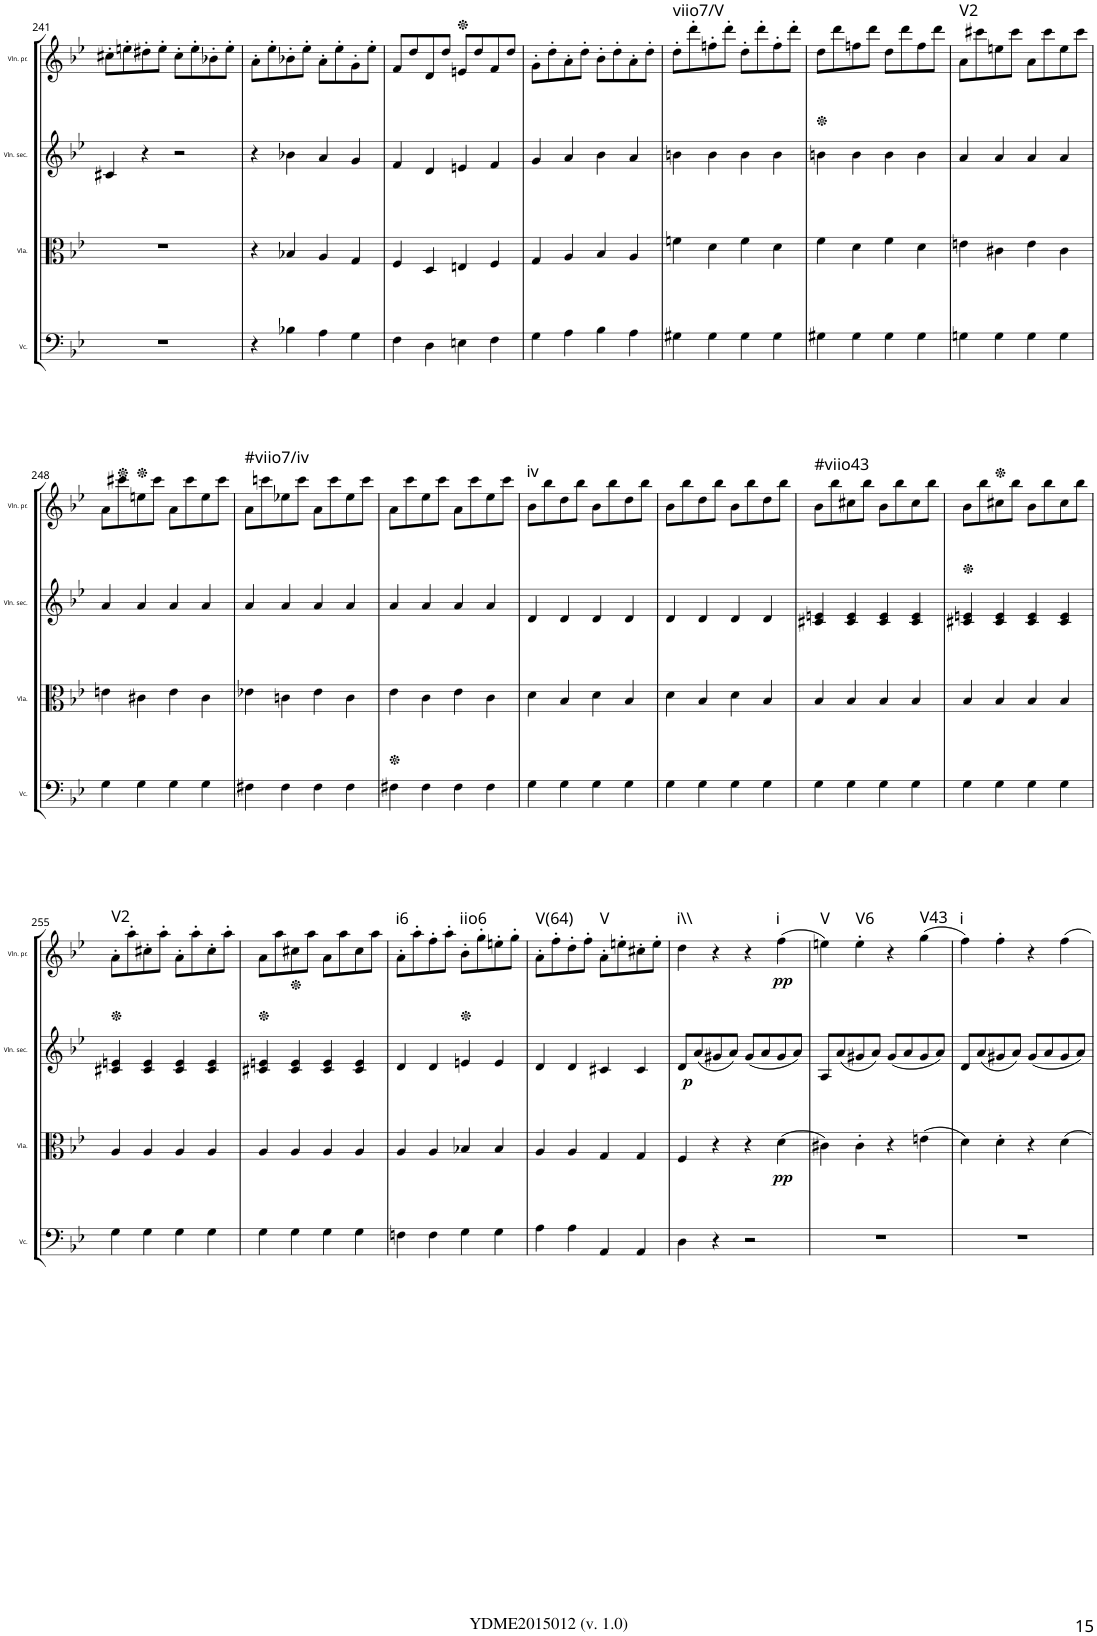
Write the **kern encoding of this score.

**kern	**kern	**dynam	**kern	**dynam	**kern	**dynam	**harte
*part4	*part3	*part3	*part2	*part2	*part1	*part1	*part1
*staff4	*staff3	*staff3	*staff2	*staff2	*staff1	*staff1	*
*I"Violoncelle	*I"Viola	*	*I"Violino secondo	*	*I"Violino primo	*	*
*I'Vc.	*I'Vla.	*	*I'Vln. sec.	*	*I'Vln. pr.	*	*
!!LO:PB:g=z
*clefF4	*clefC3	*	*clefG2	*	*clefG2	*	*
*k[b-e-]	*k[b-e-]	*	*k[b-e-]	*	*k[b-e-]	*	*
*B-:	*B-:	*	*B-:	*	*B-:	*	*
*M2/2	*M2/2	*	*M2/2	*	*M2/2	*	*
*met(c|)	*met(c|)	*	*met(c|)	*	*met(c|)	*	*
=241	=241	=241	=241	=241	=241	=241	=241
1r	1r	.	4c#X/	.	8cc#X'\L	.	.
.	.	.	.	.	8een'\	.	.
.	.	.	4r	.	8dd#X'\	.	.
.	.	.	.	.	8ee'\J	.	.
.	.	.	2r	.	8cc#'\L	.	.
.	.	.	.	.	8ee'\	.	.
.	.	.	.	.	8b-X'\	.	.
.	.	.	.	.	8ee'\J	.	.
=242	=242	=242	=242	=242	=242	=242	=242
4r	4r	.	4r	.	8a'\L	.	.
.	.	.	.	.	8ee-'\	.	.
4B-X\	4B-X/	.	4b-X\	.	8b-X'\	.	.
.	.	.	.	.	8ee-'\J	.	.
4A\	4A/	.	4a/	.	8a'\L	.	.
.	.	.	.	.	8ee-'\	.	.
4G\	4G/	.	4g/	.	8g'\	.	.
.	.	.	.	.	8ee-'\J	.	.
=243	=243	=243	=243	=243	=243	=243	=243
4F\	4F/	.	4f/	.	8f/L	.	.
.	.	.	.	.	8dd/	.	.
4D\	4D/	.	4d/	.	8d/	.	.
.	.	.	.	.	8dd/J	.	.
4En\	4En/	.	4en/	.	8en/L	.	.
.	.	.	.	.	8dd/	.	.
4F\	4F/	.	4f/	.	8f/	.	.
.	.	.	.	.	8dd/J	.	.
=244	=244	=244	=244	=244	=244	=244	=244
4G\	4G/	.	4g/	.	8g'\L	.	.
.	.	.	.	.	8dd'\	.	.
4A\	4A/	.	4a/	.	8a'\	.	.
.	.	.	.	.	8dd'\J	.	.
4B-\	4B-/	.	4b-\	.	8b-'\L	.	.
.	.	.	.	.	8dd'\	.	.
4A\	4A/	.	4a/	.	8a'\	.	.
.	.	.	.	.	8dd'\J	.	.
=245	=245	=245	=245	=245	=245	=245	=245
!	!	!	!	!	!	!	!LO:H:kt=viio7/V
4G#X\	4fn\	.	4bn\	.	8dd'\L	.	N
.	.	.	.	.	8ddd'\	.	.
4G#\	4d\	.	4b\	.	8ffn'\	.	.
.	.	.	.	.	8ddd'\J	.	.
4G#\	4f\	.	4b\	.	8dd'\L	.	.
.	.	.	.	.	8ddd'\	.	.
4G#\	4d\	.	4b\	.	8ff'\	.	.
.	.	.	.	.	8ddd'\J	.	.
=246	=246	=246	=246	=246	=246	=246	=246
4G#X\	4f\	.	4bn\	.	8dd\L	.	.
.	.	.	.	.	8ddd\	.	.
4G#\	4d\	.	4b\	.	8ffn\	.	.
.	.	.	.	.	8ddd\J	.	.
4G#\	4f\	.	4b\	.	8dd\L	.	.
.	.	.	.	.	8ddd\	.	.
4G#\	4d\	.	4b\	.	8ff\	.	.
.	.	.	.	.	8ddd\J	.	.
=247	=247	=247	=247	=247	=247	=247	=247
!	!	!	!	!	!	!	!LO:H:kt=V2
4Gn\	4en\	.	4a/	.	8a\L	.	N
.	.	.	.	.	8ccc#X\	.	.
4G\	4c#X\	.	4a/	.	8een\	.	.
.	.	.	.	.	8ccc#\J	.	.
4G\	4e\	.	4a/	.	8a\L	.	.
.	.	.	.	.	8ccc#\	.	.
4G\	4c#\	.	4a/	.	8ee\	.	.
.	.	.	.	.	8ccc#\J	.	.
!!LO:LB:g=z
=248	=248	=248	=248	=248	=248	=248	=248
4G\	4en\	.	4a/	.	8a\L	.	.
.	.	.	.	.	8ccc#X\	.	.
4G\	4c#X\	.	4a/	.	8een\	.	.
.	.	.	.	.	8ccc#\J	.	.
4G\	4e\	.	4a/	.	8a\L	.	.
.	.	.	.	.	8ccc#\	.	.
4G\	4c#\	.	4a/	.	8ee\	.	.
.	.	.	.	.	8ccc#\J	.	.
=249	=249	=249	=249	=249	=249	=249	=249
!	!	!	!	!	!	!	!LO:H:kt=#viio7/iv
4F#X\	4e-X\	.	4a/	.	8a\L	.	N
.	.	.	.	.	8cccn\	.	.
4F#\	4cn\	.	4a/	.	8ee-X\	.	.
.	.	.	.	.	8ccc\J	.	.
4F#\	4e-\	.	4a/	.	8a\L	.	.
.	.	.	.	.	8ccc\	.	.
4F#\	4c\	.	4a/	.	8ee-\	.	.
.	.	.	.	.	8ccc\J	.	.
=250	=250	=250	=250	=250	=250	=250	=250
4F#X\	4e-\	.	4a/	.	8a\L	.	.
.	.	.	.	.	8ccc\	.	.
4F#\	4c\	.	4a/	.	8ee-\	.	.
.	.	.	.	.	8ccc\J	.	.
4F#\	4e-\	.	4a/	.	8a\L	.	.
.	.	.	.	.	8ccc\	.	.
4F#\	4c\	.	4a/	.	8ee-\	.	.
.	.	.	.	.	8ccc\J	.	.
=251	=251	=251	=251	=251	=251	=251	=251
!	!	!	!	!	!	!	!LO:H:kt=iv
4G\	4d\	.	4d/	.	8b-\L	.	N
.	.	.	.	.	8bb-\	.	.
4G\	4B-/	.	4d/	.	8dd\	.	.
.	.	.	.	.	8bb-\J	.	.
4G\	4d\	.	4d/	.	8b-\L	.	.
.	.	.	.	.	8bb-\	.	.
4G\	4B-/	.	4d/	.	8dd\	.	.
.	.	.	.	.	8bb-\J	.	.
=252	=252	=252	=252	=252	=252	=252	=252
4G\	4d\	.	4d/	.	8b-\L	.	.
.	.	.	.	.	8bb-\	.	.
4G\	4B-/	.	4d/	.	8dd\	.	.
.	.	.	.	.	8bb-\J	.	.
4G\	4d\	.	4d/	.	8b-\L	.	.
.	.	.	.	.	8bb-\	.	.
4G\	4B-/	.	4d/	.	8dd\	.	.
.	.	.	.	.	8bb-\J	.	.
=253	=253	=253	=253	=253	=253	=253	=253
!	!	!	!	!	!	!	!LO:H:kt=#viio43
4G\	4B-/	.	4c#X/ 4en/	.	8b-\L	.	N
.	.	.	.	.	8bb-\	.	.
4G\	4B-/	.	4c#/ 4e/	.	8cc#X\	.	.
.	.	.	.	.	8bb-\J	.	.
4G\	4B-/	.	4c#/ 4e/	.	8b-\L	.	.
.	.	.	.	.	8bb-\	.	.
4G\	4B-/	.	4c#/ 4e/	.	8cc#\	.	.
.	.	.	.	.	8bb-\J	.	.
=254	=254	=254	=254	=254	=254	=254	=254
4G\	4B-/	.	4c#X/ 4en/	.	8b-\L	.	.
.	.	.	.	.	8bb-\	.	.
4G\	4B-/	.	4c#/ 4e/	.	8cc#X\	.	.
.	.	.	.	.	8bb-\J	.	.
4G\	4B-/	.	4c#/ 4e/	.	8b-\L	.	.
.	.	.	.	.	8bb-\	.	.
4G\	4B-/	.	4c#/ 4e/	.	8cc#\	.	.
.	.	.	.	.	8bb-\J	.	.
!!LO:LB:g=z
=255	=255	=255	=255	=255	=255	=255	=255
!	!	!	!	!	!	!	!LO:H:kt=V2
4G\	4A/	.	4c#X/ 4en/	.	8a'\L	.	N
.	.	.	.	.	8aa'\	.	.
4G\	4A/	.	4c#/ 4e/	.	8cc#X'\	.	.
.	.	.	.	.	8aa'\J	.	.
4G\	4A/	.	4c#/ 4e/	.	8a'\L	.	.
.	.	.	.	.	8aa'\	.	.
4G\	4A/	.	4c#/ 4e/	.	8cc#'\	.	.
.	.	.	.	.	8aa'\J	.	.
=256	=256	=256	=256	=256	=256	=256	=256
4G\	4A/	.	4c#X/ 4en/	.	8a\L	.	.
.	.	.	.	.	8aa\	.	.
4G\	4A/	.	4c#/ 4e/	.	8cc#X\	.	.
.	.	.	.	.	8aa\J	.	.
4G\	4A/	.	4c#/ 4e/	.	8a\L	.	.
.	.	.	.	.	8aa\	.	.
4G\	4A/	.	4c#/ 4e/	.	8cc#\	.	.
.	.	.	.	.	8aa\J	.	.
=257	=257	=257	=257	=257	=257	=257	=257
!	!	!	!	!	!	!	!LO:H:kt=i6
4Fn\	4A/	.	4d/	.	8a'\L	.	N
.	.	.	.	.	8aa'\	.	.
4F\	4A/	.	4d/	.	8ff'\	.	.
.	.	.	.	.	8aa'\J	.	.
!	!	!	!	!	!	!	!LO:H:kt=iio6
4G\	4B-X/	.	4en/	.	8b-'\L	.	N
.	.	.	.	.	8gg'\	.	.
4G\	4B-/	.	4e/	.	8een'\	.	.
.	.	.	.	.	8gg'\J	.	.
=258	=258	=258	=258	=258	=258	=258	=258
!	!	!	!	!	!	!	!LO:H:kt=V(64)
4A\	4A/	.	4d/	.	8a'\L	.	N
.	.	.	.	.	8ff'\	.	.
4A\	4A/	.	4d/	.	8dd'\	.	.
.	.	.	.	.	8ff'\J	.	.
!	!	!	!	!	!	!	!LO:H:kt=V
4AA/	4G/	.	4c#X/	.	8a'\L	.	N
.	.	.	.	.	8een'\	.	.
4AA/	4G/	.	4c#/	.	8cc#X'\	.	.
.	.	.	.	.	8ee'\J	.	.
=259	=259	=259	=259	=259	=259	=259	=259
!	!	!	!	!LO:DY:b	!	!	!LO:H:kt=i\\
4D\	4F/	.	8d/L	p	4dd\	.	N
.	.	.	(8a/	.	.	.	.
4r	4r	.	8g#X/	.	4r	.	.
.	.	.	8a/J)	.	.	.	.
2r	4r	.	(8g#/L	.	4r	.	.
.	.	.	8a/	.	.	.	.
!	!	!LO:DY:b	!	!	!	!LO:DY:b	!LO:H:kt=i
.	(4d\	pp	8g#/	.	(4ff\	pp	N
.	.	.	8a/J)	.	.	.	.
=260	=260	=260	=260	=260	=260	=260	=260
!	!	!	!	!	!	!	!LO:H:kt=V
1r	4c#X\)	.	8A/L	.	4een\)	.	N
.	.	.	(8a/	.	.	.	.
!	!	!	!	!	!	!	!LO:H:kt=V6
.	4c#'\	.	8g#X/	.	4ee'\	.	N
.	.	.	8a/J)	.	.	.	.
.	4r	.	(8g#/L	.	4r	.	.
.	.	.	8a/	.	.	.	.
!	!	!	!	!	!	!	!LO:H:kt=V43
.	(4en\	.	8g#/	.	(4gg\	.	N
.	.	.	8a/J)	.	.	.	.
=261	=261	=261	=261	=261	=261	=261	=261
!	!	!	!	!	!	!	!LO:H:kt=i
1r	4d\)	.	8d/L	.	4ff\)	.	N
.	.	.	(8a/	.	.	.	.
.	4d'\	.	8g#X/	.	4ff'\	.	.
.	.	.	8a/J)	.	.	.	.
.	4r	.	(8g#/L	.	4r	.	.
.	.	.	8a/	.	.	.	.
.	4d\	.	8g#/	.	4ff\	.	.
.	.	.	8a/J)	.	.	.	.
=	=	=	=	=	=	=	=
*-	*-	*-	*-	*-	*-	*-	*-
